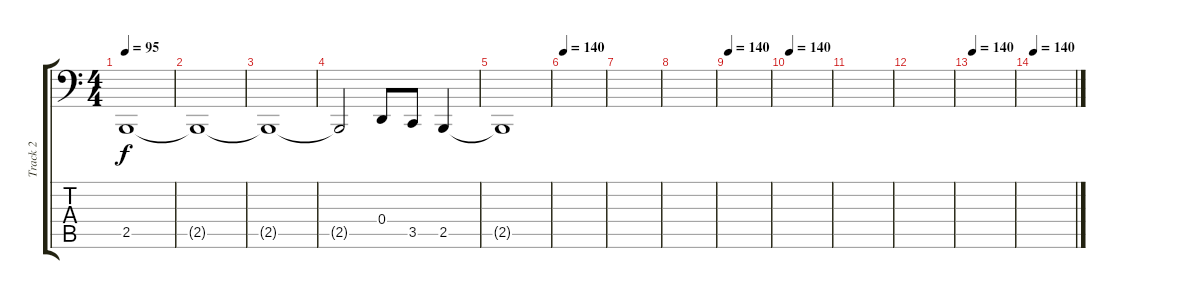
\track ("Track 2" "Track 2") {instrument brasssection}
\staff {score tabs}
\tuning (E3 B2 G2 D2 A1 E1) {hide}
\ts (4 4)
\tempo 95
\clef f4
\ks c
2.5{t}.1{dy f} |
2.5{t}.1 |
2.5{t}.1 |
2.5{t}.2 0.4.8 3.5.8 2.5.4 |
2.5{t}.1 |
\tempo 140
|
|
|
\tempo 140
|
\tempo 140
|
|
|
\tempo 140
|
\tempo 140
